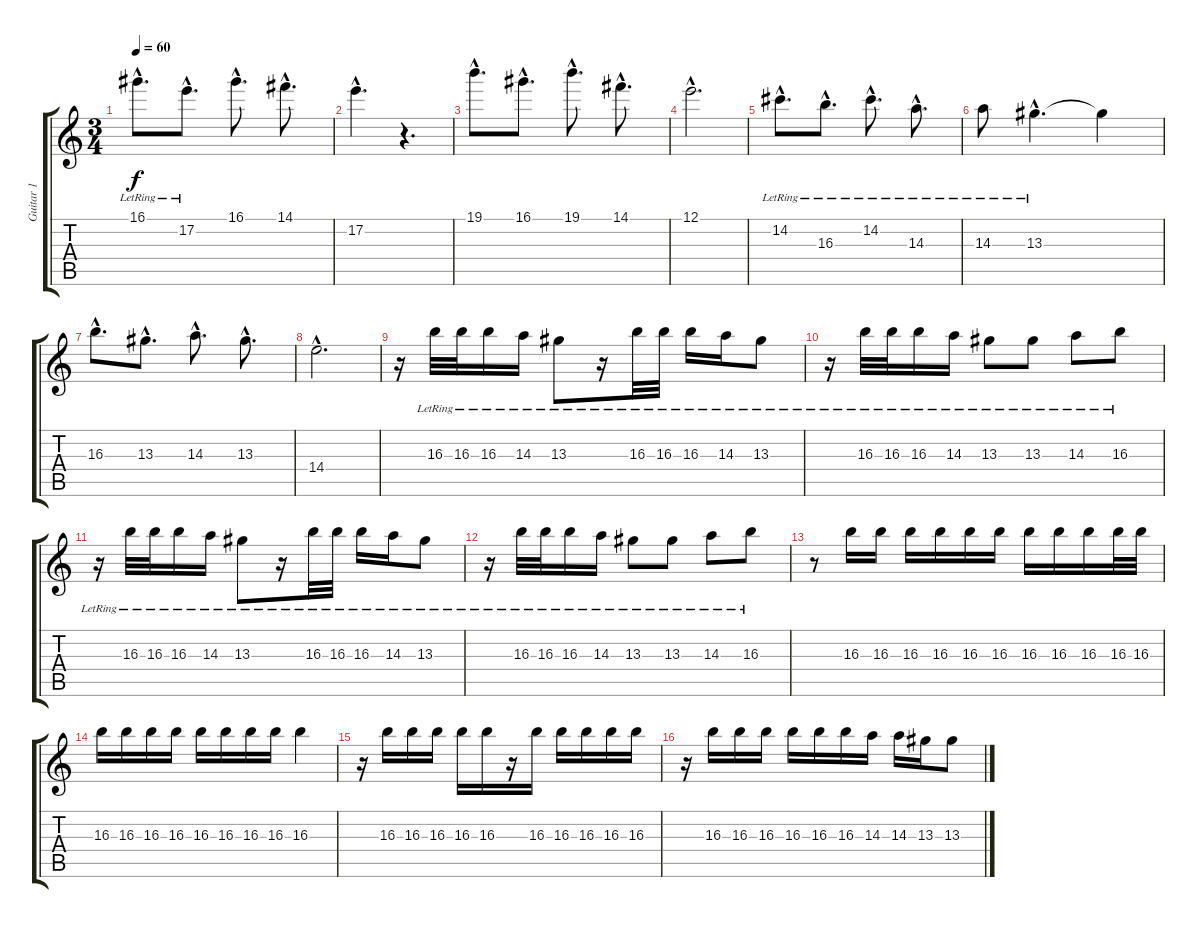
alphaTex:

\track ("Guitar 1" "Guitar 1") {instrument electricguitarjazz}
\staff {score tabs}
\tuning (E4 B3 G3 D3 A2 E2) {hide}
\ts (3 4)
\tempo 60
\clef g2
\ks c
16.1{hac lr}.8{d dy f} 17.2{hac lr}.8{d} 16.1{hac}.8{d} 14.1{hac}.8{d} |
17.2{hac}.4{d} r.4{d} |
19.1{hac}.8{d} 16.1{hac}.8{d} 19.1{hac}.8{d} 14.1{hac}.8{d} |
12.1{hac}.2{d} |
14.2{hac lr}.8{d} 16.3{hac lr}.8{d} 14.2{hac lr}.8{d} 14.3{hac lr}.8{d} |
14.3{lr}.8 13.3{hac lr}.4{d} 13.3{t}.4 |
16.3{hac}.8{d} 13.3{hac}.8{d} 14.3{hac}.8{d} 13.3{hac}.8{d} |
14.4{hac}.2{d} |
r.16 16.3{lr}.32 16.3{lr}.32 16.3{lr}.16 14.3{lr}.16 13.3{lr}.8 r.16 16.3{lr}.32 16.3{lr}.32 16.3{lr}.16 14.3{lr}.16 13.3{lr}.8 |
r.16 16.3{lr}.32 16.3{lr}.32 16.3{lr}.16 14.3{lr}.16 13.3{lr}.8 13.3{lr}.8 14.3{lr}.8 16.3{lr}.8 |
r.16 16.3{lr}.32 16.3{lr}.32 16.3{lr}.16 14.3{lr}.16 13.3{lr}.8 r.16 16.3{lr}.32 16.3{lr}.32 16.3{lr}.16 14.3{lr}.16 13.3{lr}.8 |
r.16 16.3{lr}.32 16.3{lr}.32 16.3{lr}.16 14.3{lr}.16 13.3{lr}.8 13.3{lr}.8 14.3{lr}.8 16.3{lr}.8 |
r.8 16.3.16 16.3.16 16.3.16 16.3.16 16.3.16 16.3.16 16.3.16 16.3.16 16.3.16 16.3.32 16.3.32 |
16.3.16 16.3.16 16.3.16 16.3.16 16.3.16 16.3.16 16.3.16 16.3.16 16.3.4 |
r.16 16.3.16 16.3.16 16.3.16 16.3.16 16.3.16 r.16 16.3.16 16.3.16 16.3.16 16.3.16 16.3.16 |
r.16 16.3.16 16.3.16 16.3.16 16.3.16 16.3.16 16.3.16 14.3.16 14.3.16 13.3.16 13.3.8
